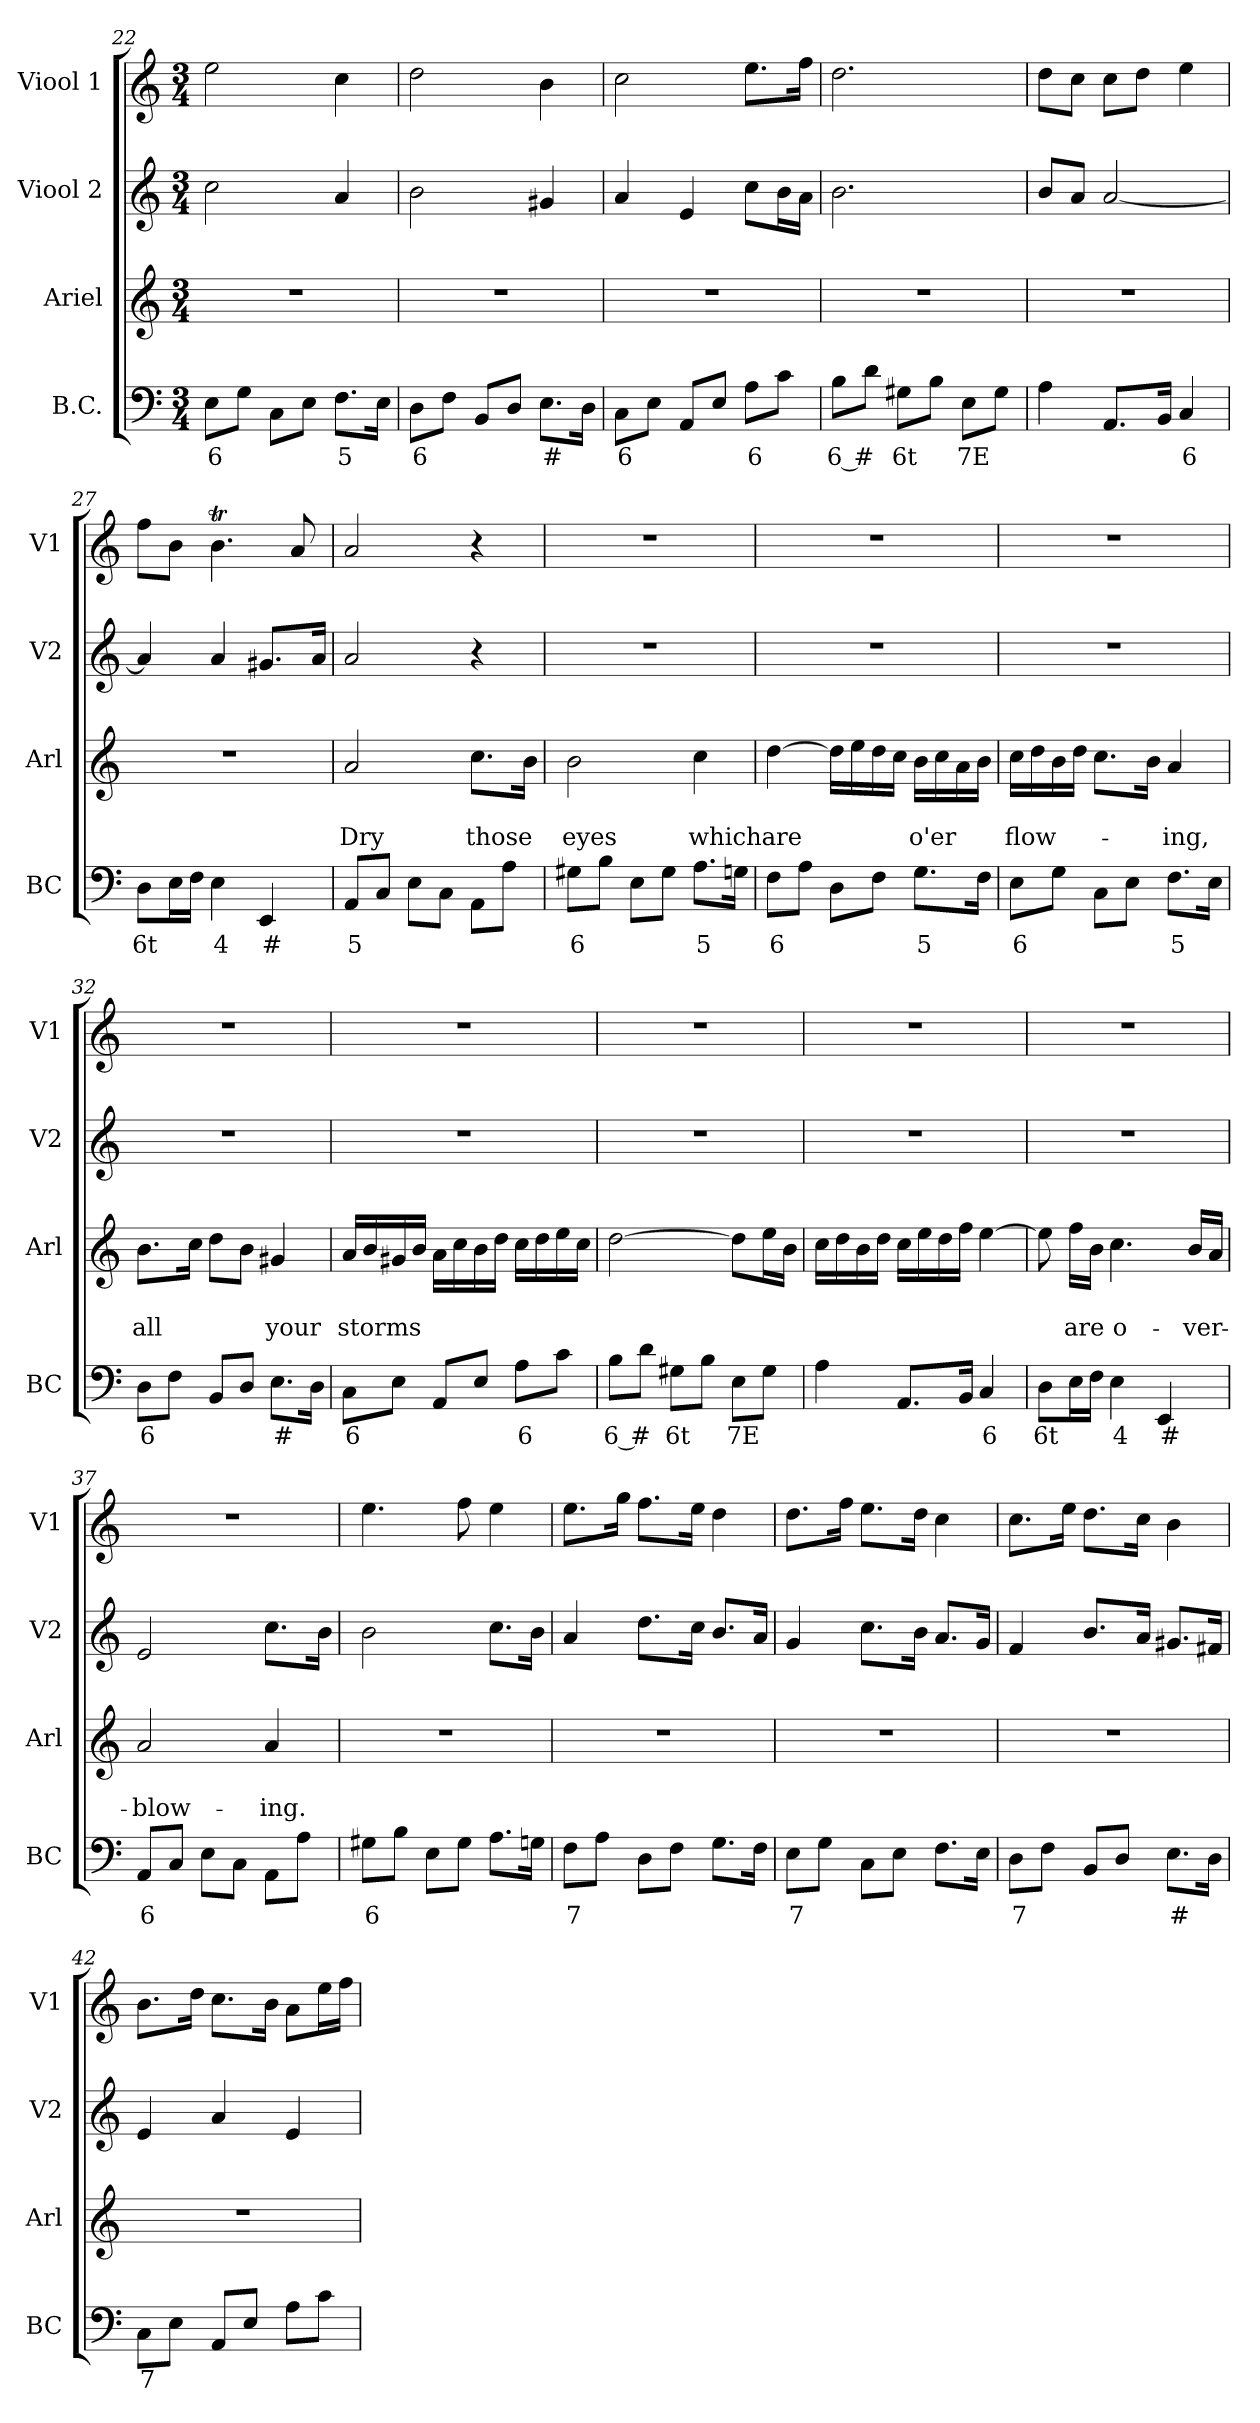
**kern	**text	**kern	**text	**text	**kern	**kern
*part4	*part4	*part3	*part3	*part3	*part2	*part1
*staff4	*staff4	*staff3	*staff3	*staff3	*staff2	*staff1
*I"B.C.	*	*I"Ariel	*	*	*I"Viool 2	*I"Viool 1
*I'BC	*	*I'Arl	*	*	*I'V2	*I'V1
*clefF4	*	*clefG2	*	*	*clefG2	*clefG2
*k[]	*	*k[]	*	*	*k[]	*k[]
*C:	*	*C:	*	*	*C:	*C:
*M3/4	*	*M3/4	*	*	*M3/4	*M3/4
=22	=22	=22	=22	=22	=22	=22
!	!LO:LY:b	!	!	!	!	!
8E\L	6	2.r	.	.	2cc\	2ee\
8G\J	.	.	.	.	.	.
8C\L	.	.	.	.	.	.
8E\J	.	.	.	.	.	.
!	!LO:LY:b	!	!	!	!	!
8.F\L	5	.	.	.	4a/	4cc\
16E\Jk	.	.	.	.	.	.
=23	=23	=23	=23	=23	=23	=23
!	!LO:LY:b	!	!	!	!	!
8D\L	6	2.r	.	.	2b\	2dd\
8F\J	.	.	.	.	.	.
8BB/L	.	.	.	.	.	.
8D/J	.	.	.	.	.	.
!	!LO:LY:b	!	!	!	!	!
8.E\L	#	.	.	.	4g#X/	4b\
16D\Jk	.	.	.	.	.	.
=24	=24	=24	=24	=24	=24	=24
!	!LO:LY:b	!	!	!	!	!
8C\L	6	2.r	.	.	4a/	2cc\
8E\J	.	.	.	.	.	.
8AA/L	.	.	.	.	4e/	.
8E/J	.	.	.	.	.	.
!	!LO:LY:b	!	!	!	!	!
8A\L	6	.	.	.	8cc\L	8.ee\L
8c\J	.	.	.	.	16b\L	.
.	.	.	.	.	16a\JJ	16ff\Jk
!!LO:PB:g=z
=25	=25	=25	=25	=25	=25	=25
!	!LO:LY:b	!	!	!	!	!
8B\L	6 #	2.r	.	.	2.b\	2.dd\
8d\J	.	.	.	.	.	.
!	!LO:LY:b	!	!	!	!	!
8G#X\L	6t	.	.	.	.	.
8B\J	.	.	.	.	.	.
!	!LO:LY:b	!	!	!	!	!
8E\L	7E	.	.	.	.	.
8G#\J	.	.	.	.	.	.
=26	=26	=26	=26	=26	=26	=26
4A\	.	2.r	.	.	8b/L	8dd\L
.	.	.	.	.	8a/J	8cc\J
8.AA/L	.	.	.	.	[2a/	8cc\L
.	.	.	.	.	.	8dd\J
16BB/Jk	.	.	.	.	.	.
!	!LO:LY:b	!	!	!	!	!
4C/	6	.	.	.	.	4ee\
=27	=27	=27	=27	=27	=27	=27
!	!LO:LY:b	!	!	!	!	!
8D\L	6t	2.r	.	.	4a/]	8ff\L
16E\L	.	.	.	.	.	8b\J
16F\JJ	.	.	.	.	.	.
!	!LO:LY:b	!	!	!	!	!
4E\	4	.	.	.	4a/	4.bt\
!	!LO:LY:b	!	!	!	!	!
4EE/	#	.	.	.	8.g#X/L	.
.	.	.	.	.	.	8a/
.	.	.	.	.	16a/Jk	.
=28	=28	=28	=28	=28	=28	=28
!	!LO:LY:b	!	!	!LO:LY:b	!	!
8AA/L	5	2a/	.	Dry	2a/	2a/
8C/J	.	.	.	.	.	.
8E\L	.	.	.	.	.	.
8C\J	.	.	.	.	.	.
!	!	!	!	!LO:LY:b	!	!
8AA\L	.	8.cc\L	.	those	4r	4r
8A\J	.	.	.	.	.	.
.	.	16b\Jk	.	.	.	.
=29	=29	=29	=29	=29	=29	=29
!	!LO:LY:b	!	!	!LO:LY:b	!	!
8G#X\L	6	2b\	.	eyes	2.r	2.r
8B\J	.	.	.	.	.	.
8E\L	.	.	.	.	.	.
8G#\J	.	.	.	.	.	.
!	!LO:LY:b	!	!	!LO:LY:b	!	!
8.A\L	5	4cc\	.	which	.	.
16Gn\Jk	.	.	.	.	.	.
!!LO:LB:g=z
=30	=30	=30	=30	=30	=30	=30
!	!LO:LY:b	!	!	!LO:LY:b	!	!
8F\L	6	[4dd\	.	are	2.r	2.r
8A\J	.	.	.	.	.	.
8D\L	.	16dd\LL]	.	.	.	.
.	.	16ee\	.	.	.	.
8F\J	.	16dd\	.	.	.	.
.	.	16cc\JJ	.	.	.	.
!	!LO:LY:b	!	!	!LO:LY:b	!	!
8.G\L	5	16b\LL	.	o'er	.	.
.	.	16cc\	.	.	.	.
.	.	16a\	.	.	.	.
16F\Jk	.	16b\JJ	.	.	.	.
=31	=31	=31	=31	=31	=31	=31
!	!LO:LY:b	!	!	!LO:LY:b	!	!
8E\L	6	16cc\LL	.	flow-	2.r	2.r
.	.	16dd\	.	.	.	.
8G\J	.	16b\	.	.	.	.
.	.	16dd\JJ	.	.	.	.
8C\L	.	8.cc\L	.	.	.	.
8E\J	.	.	.	.	.	.
.	.	16b\Jk	.	.	.	.
!	!LO:LY:b	!	!	!LO:LY:b	!	!
8.F\L	5	4a/	.	-ing,	.	.
16E\Jk	.	.	.	.	.	.
=32	=32	=32	=32	=32	=32	=32
!	!LO:LY:b	!	!	!LO:LY:b	!	!
8D\L	6	8.b\L	.	all	2.r	2.r
8F\J	.	.	.	.	.	.
.	.	16cc\Jk	.	.	.	.
8BB/L	.	8dd\L	.	.	.	.
8D/J	.	8b\J	.	.	.	.
!	!LO:LY:b	!	!	!LO:LY:b	!	!
8.E\L	#	4g#X/	.	your	.	.
16D\Jk	.	.	.	.	.	.
=33	=33	=33	=33	=33	=33	=33
!	!LO:LY:b	!	!	!LO:LY:b	!	!
8C\L	6	16a/LL	.	storms	2.r	2.r
.	.	16b/	.	.	.	.
8E\J	.	16g#X/	.	.	.	.
.	.	16b/JJ	.	.	.	.
8AA/L	.	16a\LL	.	.	.	.
.	.	16cc\	.	.	.	.
8E/J	.	16b\	.	.	.	.
.	.	16dd\JJ	.	.	.	.
!	!LO:LY:b	!	!	!	!	!
8A\L	6	16cc\LL	.	.	.	.
.	.	16dd\	.	.	.	.
8c\J	.	16ee\	.	.	.	.
.	.	16cc\JJ	.	.	.	.
!!LO:LB:g=z
=34	=34	=34	=34	=34	=34	=34
!	!LO:LY:b	!	!	!	!	!
8B\L	6 #	[2dd\	.	.	2.r	2.r
8d\J	.	.	.	.	.	.
!	!LO:LY:b	!	!	!	!	!
8G#X\L	6t	.	.	.	.	.
8B\J	.	.	.	.	.	.
!	!LO:LY:b	!	!	!	!	!
8E\L	7E	8dd\L]	.	.	.	.
8G#\J	.	16ee\L	.	.	.	.
.	.	16b\JJ	.	.	.	.
=35	=35	=35	=35	=35	=35	=35
4A\	.	16cc\LL	.	.	2.r	2.r
.	.	16dd\	.	.	.	.
.	.	16b\	.	.	.	.
.	.	16dd\JJ	.	.	.	.
8.AA/L	.	16cc\LL	.	.	.	.
.	.	16ee\	.	.	.	.
.	.	16dd\	.	.	.	.
16BB/Jk	.	16ff\JJ	.	.	.	.
!	!LO:LY:b	!	!	!	!	!
4C/	6	[4ee\	.	.	.	.
=36	=36	=36	=36	=36	=36	=36
!	!LO:LY:b	!	!	!	!	!
8D\L	6t	8ee\]	.	.	2.r	2.r
!	!	!	!	!LO:LY:b	!	!
16E\L	.	16ff\LL	.	are	.	.
16F\JJ	.	16b\JJ	.	.	.	.
!	!LO:LY:b	!	!	!LO:LY:b	!	!
4E\	4	4.cc\	.	o-	.	.
!	!LO:LY:b	!	!	!	!	!
4EE/	#	.	.	.	.	.
!	!	!	!	!LO:LY:b	!	!
.	.	16b/LL	.	-ver-	.	.
.	.	16a/JJ	.	.	.	.
=37	=37	=37	=37	=37	=37	=37
!	!LO:LY:b	!	!	!LO:LY:b	!	!
8AA/L	6	2a/	.	-blow-	2e/	2.r
8C/J	.	.	.	.	.	.
8E\L	.	.	.	.	.	.
8C\J	.	.	.	.	.	.
!	!	!	!	!LO:LY:b	!	!
8AA\L	.	4a/	.	-ing.	8.cc\L	.
8A\J	.	.	.	.	.	.
.	.	.	.	.	16b\Jk	.
!!LO:LB:g=z
=38	=38	=38	=38	=38	=38	=38
!	!LO:LY:b	!	!	!	!	!
8G#X\L	6	2.r	.	.	2b\	4.ee\
8B\J	.	.	.	.	.	.
8E\L	.	.	.	.	.	.
8G#\J	.	.	.	.	.	8ff\
8.A\L	.	.	.	.	8.cc\L	4ee\
16Gn\Jk	.	.	.	.	16b\Jk	.
=39	=39	=39	=39	=39	=39	=39
!	!LO:LY:b	!	!	!	!	!
8F\L	7	2.r	.	.	4a/	8.ee\L
8A\J	.	.	.	.	.	.
.	.	.	.	.	.	16gg\Jk
8D\L	.	.	.	.	8.dd\L	8.ff\L
8F\J	.	.	.	.	.	.
.	.	.	.	.	16cc\Jk	16ee\Jk
8.G\L	.	.	.	.	8.b/L	4dd\
16F\Jk	.	.	.	.	16a/Jk	.
=40	=40	=40	=40	=40	=40	=40
!	!LO:LY:b	!	!	!	!	!
8E\L	7	2.r	.	.	4g/	8.dd\L
8G\J	.	.	.	.	.	.
.	.	.	.	.	.	16ff\Jk
8C\L	.	.	.	.	8.cc\L	8.ee\L
8E\J	.	.	.	.	.	.
.	.	.	.	.	16b\Jk	16dd\Jk
8.F\L	.	.	.	.	8.a/L	4cc\
16E\Jk	.	.	.	.	16g/Jk	.
=41	=41	=41	=41	=41	=41	=41
!	!LO:LY:b	!	!	!	!	!
8D\L	7	2.r	.	.	4f/	8.cc\L
8F\J	.	.	.	.	.	.
.	.	.	.	.	.	16ee\Jk
8BB/L	.	.	.	.	8.b/L	8.dd\L
8D/J	.	.	.	.	.	.
.	.	.	.	.	16a/Jk	16cc\Jk
!	!LO:LY:b	!	!	!	!	!
8.E\L	#	.	.	.	8.g#X/L	4b\
16D\Jk	.	.	.	.	16f#X/Jk	.
!!LO:PB:g=z
=42	=42	=42	=42	=42	=42	=42
!	!LO:LY:b	!	!	!	!	!
8C\L	7	2.r	.	.	4e/	8.b\L
8E\J	.	.	.	.	.	.
.	.	.	.	.	.	16dd\Jk
8AA/L	.	.	.	.	4a/	8.cc\L
8E/J	.	.	.	.	.	.
.	.	.	.	.	.	16b\Jk
8A\L	.	.	.	.	4e/	8a\L
8c\J	.	.	.	.	.	16ee\L
.	.	.	.	.	.	16ff\JJ
=	=	=	=	=	=	=
*-	*-	*-	*-	*-	*-	*-
